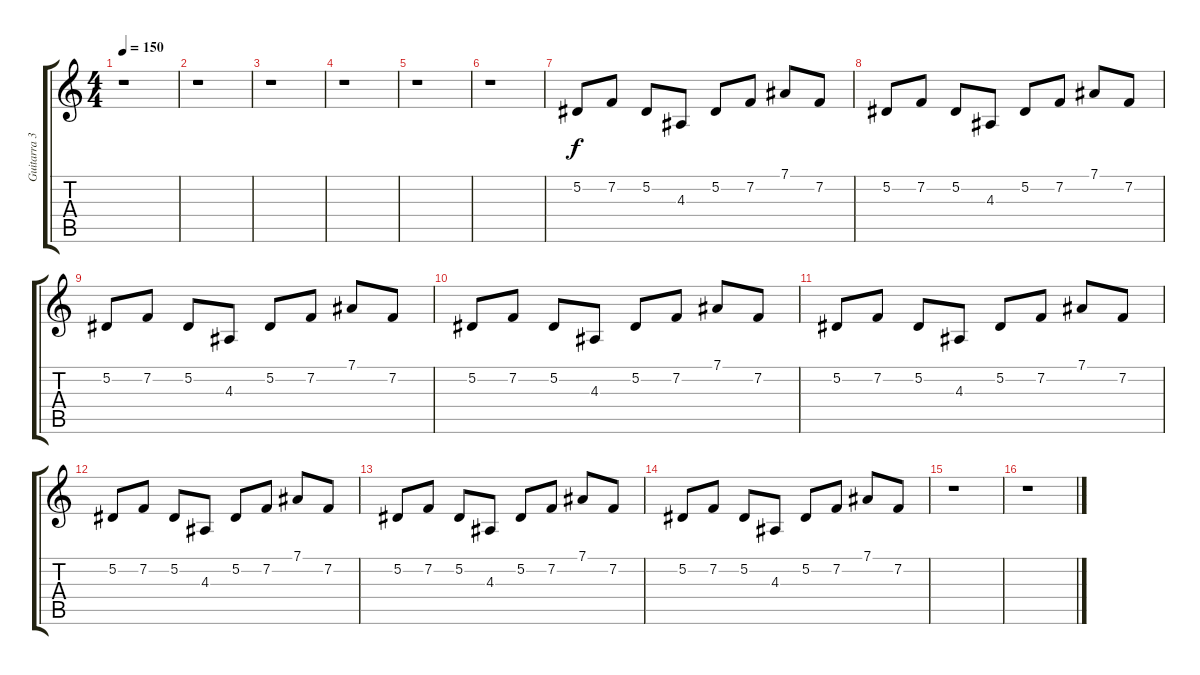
\track ("Guitarra 3" "Guitarra 3") {instrument acousticgrandpiano}
\staff {score tabs}
\tuning (Eb4 Bb3 Gb3 Db3 Ab2 Eb2) {hide}
\ts (4 4)
\tempo 150
\clef g2
\ks c
r.1{dy f} |
r.1 |
r.1 |
r.1 |
r.1 |
r.1 |
5.2.8 7.2.8 5.2.8 4.3.8 5.2.8 7.2.8 7.1.8 7.2.8 |
5.2.8 7.2.8 5.2.8 4.3.8 5.2.8 7.2.8 7.1.8 7.2.8 |
5.2.8 7.2.8 5.2.8 4.3.8 5.2.8 7.2.8 7.1.8 7.2.8 |
5.2.8 7.2.8 5.2.8 4.3.8 5.2.8 7.2.8 7.1.8 7.2.8 |
5.2.8 7.2.8 5.2.8 4.3.8 5.2.8 7.2.8 7.1.8 7.2.8 |
5.2.8 7.2.8 5.2.8 4.3.8 5.2.8 7.2.8 7.1.8 7.2.8 |
5.2.8 7.2.8 5.2.8 4.3.8 5.2.8 7.2.8 7.1.8 7.2.8 |
5.2.8 7.2.8 5.2.8 4.3.8 5.2.8 7.2.8 7.1.8 7.2.8 |
r.1 |
r.1
